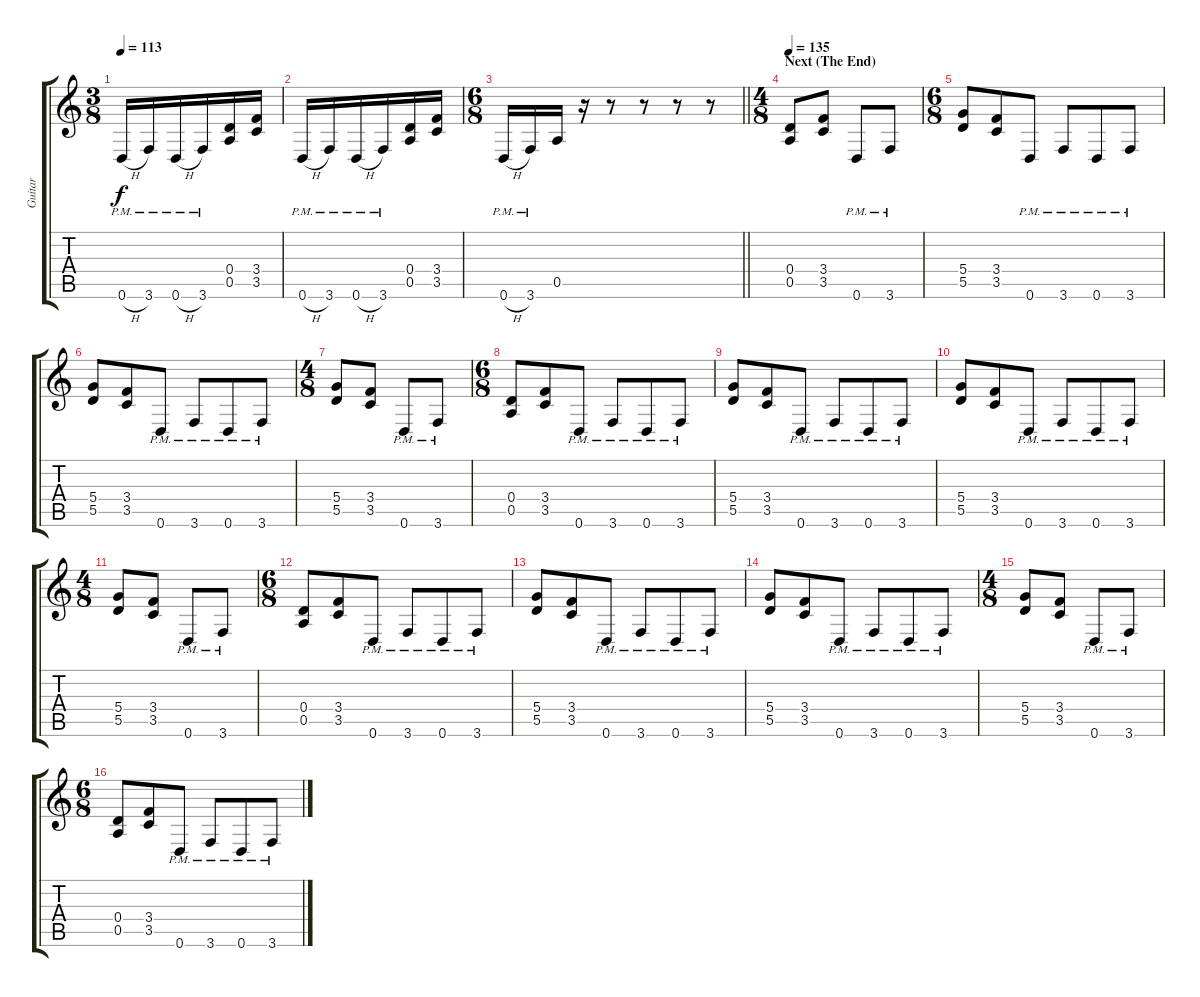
\track ("Guitar" "Guitar") {instrument distortionguitar}
\staff {score tabs}
\tuning (E4 B3 G3 D3 A2 D2) {hide}
\ts (3 8)
\tempo 113
\clef g2
\ks c
0.6{h pm}.16{dy f} 3.6{pm}.16 0.6{h pm}.16 3.6{pm}.16 (0.4 0.5).16 (3.4 3.5).16 |
0.6{h pm}.16 3.6{pm}.16 0.6{h pm}.16 3.6{pm}.16 (0.4 0.5).16 (3.4 3.5).16 |
\ts (6 8)
\barLineRight lightlight
0.6{h pm}.16 3.6{pm}.16 0.5.16 r.16 r.8 r.8 r.8 r.8 |
\ts (4 8)
\section ("" "Next (The End)")
\tempo 135
(0.4 0.5).8 (3.4 3.5).8 0.6{pm}.8 3.6{pm}.8 |
\ts (6 8)
(5.4 5.5).8 (3.4 3.5).8 0.6{pm}.8 3.6{pm}.8 0.6{pm}.8 3.6{pm}.8 |
(5.4 5.5).8 (3.4 3.5).8 0.6{pm}.8 3.6{pm}.8 0.6{pm}.8 3.6{pm}.8 |
\ts (4 8)
(5.4 5.5).8 (3.4 3.5).8 0.6{pm}.8 3.6{pm}.8 |
\ts (6 8)
(0.4 0.5).8 (3.4 3.5).8 0.6{pm}.8 3.6{pm}.8 0.6{pm}.8 3.6{pm}.8 |
(5.4 5.5).8 (3.4 3.5).8 0.6{pm}.8 3.6{pm}.8 0.6{pm}.8 3.6{pm}.8 |
(5.4 5.5).8 (3.4 3.5).8 0.6{pm}.8 3.6{pm}.8 0.6{pm}.8 3.6{pm}.8 |
\ts (4 8)
(5.4 5.5).8 (3.4 3.5).8 0.6{pm}.8 3.6{pm}.8 |
\ts (6 8)
(0.4 0.5).8 (3.4 3.5).8 0.6{pm}.8 3.6{pm}.8 0.6{pm}.8 3.6{pm}.8 |
(5.4 5.5).8 (3.4 3.5).8 0.6{pm}.8 3.6{pm}.8 0.6{pm}.8 3.6{pm}.8 |
(5.4 5.5).8 (3.4 3.5).8 0.6{pm}.8 3.6{pm}.8 0.6{pm}.8 3.6{pm}.8 |
\ts (4 8)
(5.4 5.5).8 (3.4 3.5).8 0.6{pm}.8 3.6{pm}.8 |
\ts (6 8)
(0.4 0.5).8 (3.4 3.5).8 0.6{pm}.8 3.6{pm}.8 0.6{pm}.8 3.6{pm}.8
